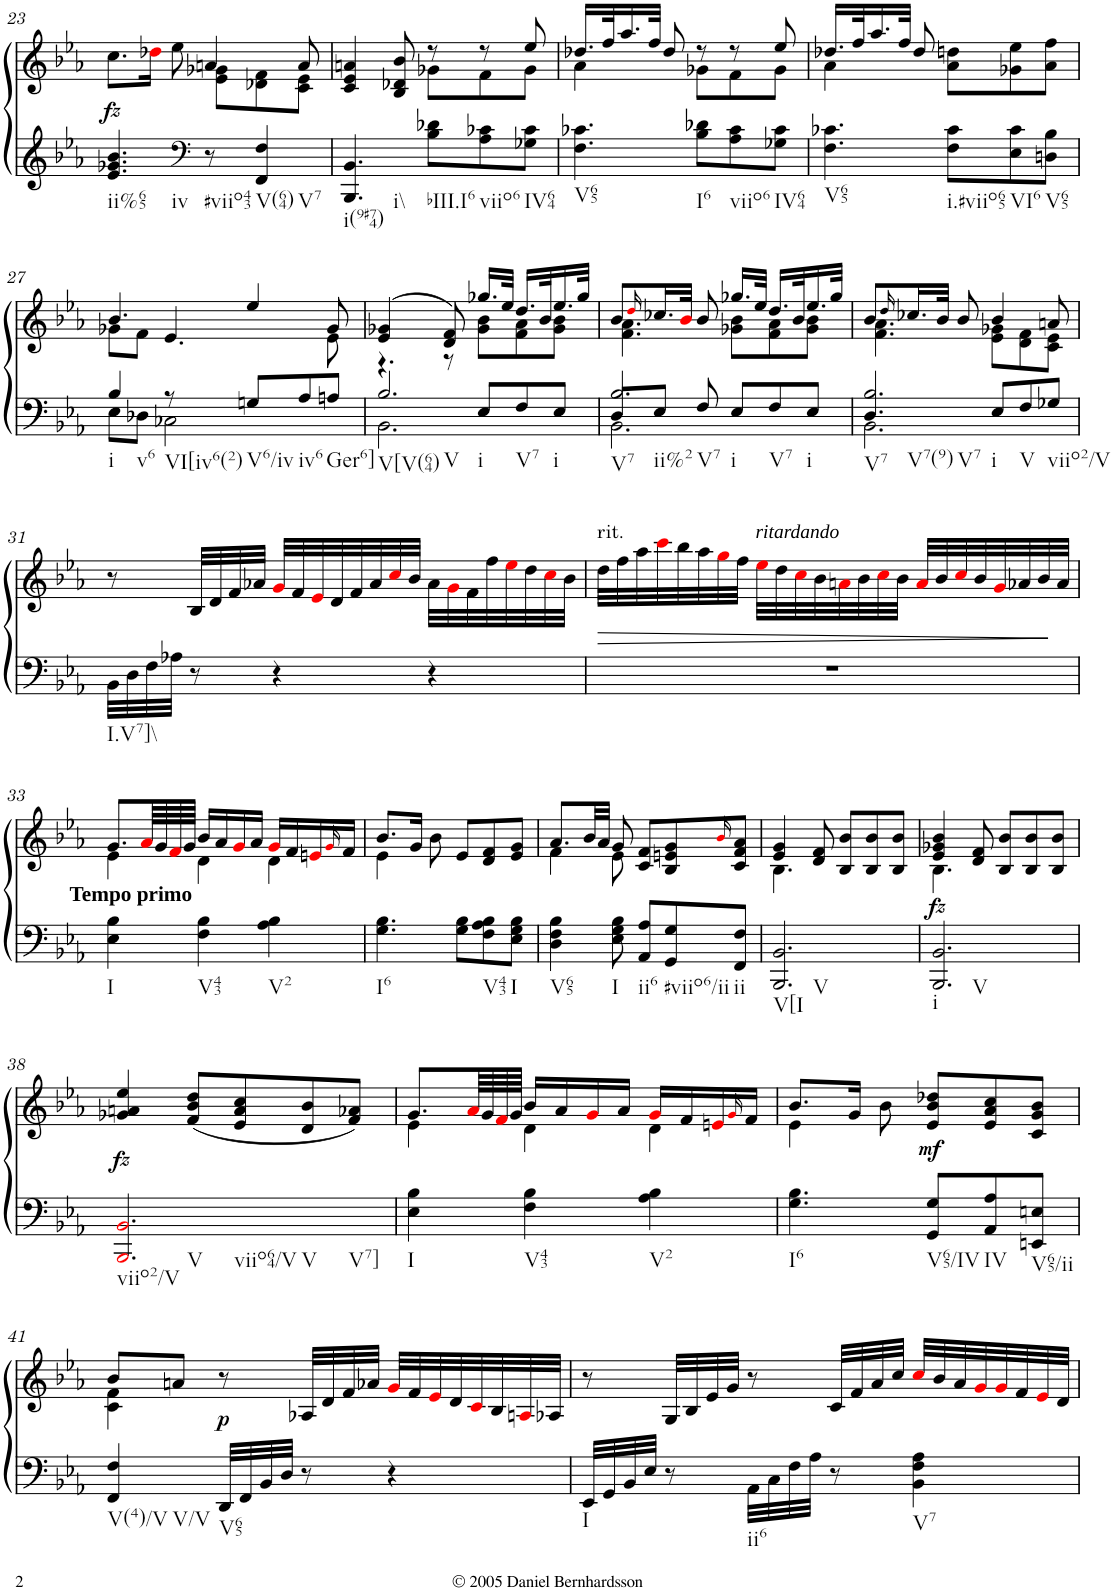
**kern	**kern	**dynam
*part1	*part1	*part1
*staff2	*staff1	*staff1/2
*I"Piano	*	*
*I'Pno.	*	*
!!LO:PB:g=z
*clefG2	*clefG2	*
*k[b-e-a-]	*k[b-e-a-]	*
*E-:	*E-:	*
*M3/4	*M3/4	*
=23	=23	=23
*	*^	*
!LO:TX:b:t=ii%65	!	!	!
!LO:TX:b:t=iv	!	!	!
!	!	!	!LO:DY:b
4.e-/ 4.g-X/ 4.b-/	8.cc\L	4ryy	fz
.	16dd-Xi\Jk	.	.
.	8ee-\	8ryy	.
*clefF4	*	*	*
!LO:TX:b:t=#viio43	!	!	!
8r	4an/	8e-\ 8g-X\L	.
!LO:TX:b:t=V(64)	!	!	!
!LO:TX:b:t=V7	!	!	!
4FF/ 4F/	.	8d-X\ 8f\	.
.	8a/	8c\ 8e-\J	.
=24	=24	=24	=24
!LO:TX:b:t=i(9#74)	!	!	!
!LO:TX:b:t=i\\	!	!	!
4.BBB-/ 4.BB-/	4c/ 4e-/ 4an/	4ryy	.
.	8B-/ 8d-X/ 8b-/	8ryy	.
!LO:TX:b:t=bIII.I6	!	!	!
8B-\ 8d-X\L	8r	8g-X\L	.
!LO:TX:b:t=viio6	!	!	!
8A-\ 8c-X\	8r	8f\	.
!LO:TX:b:t=IV64	!	!	!
8G-X\ 8c-\J	8ee-/	8g-\J	.
=25	=25	=25	=25
!LO:TX:b:t=V65	!	!	!
4.F\ 4.c-X\	16.dd-X/LL	4a-\	.
.	32ff/K	.	.
.	16.aa-/	.	.
.	32ff/JJk	.	.
.	8dd-/	8ryy	.
!LO:TX:b:t=I6	!	!	!
8B-\ 8d-X\L	8r	8g-X\L	.
!LO:TX:b:t=viio6	!	!	!
8A-\ 8c-\	8r	8f\	.
!LO:TX:b:t=IV64	!	!	!
8G-X\ 8c-\J	8ee-/	8g-\J	.
=26	=26	=26	=26
!LO:TX:b:t=V65	!	!	!
4.F\ 4.c-X\	16.dd-X/LL	4a-\	.
.	32ff/K	.	.
.	16.aa-/	.	.
.	32ff/JJk	.	.
.	8dd-/	4ryy	.
!LO:TX:b:t=i.#viio65	!	!	!
8F\ 8c-\L	8a-\ 8ddn\L	.	.
!LO:TX:b:t=VI6	!	!	!
8E-\ 8c-\	8g-X\ 8ee-\	4ryy	.
!LO:TX:b:t=V65	!	!	!
8Dn\ 8B-\J	8a-\ 8ff\J	.	.
!!LO:LB:g=z	!!
=27	=27	=27	=27
*^	*	*	*
!LO:TX:b:t=i	!	!	!	!
!LO:TX:b:t=v6	!	!	!	!
4B-/	8E-\L	4.b-/	8g-X\L	.
.	8D-X\J	.	8f\J	.
!LO:TX:b:t=VI[iv6(2)	!	!	!	!
8r	2C-X\	.	4.e-/	.
!LO:TX:b:t=V6/iv	!	!	!	!
8Gn/L	.	4ee-/	.	.
!LO:TX:b:t=iv6	!	!	!	!
8A-/	.	.	.	.
!LO:TX:b:t=Ger6]	!	!	!	!
8An/J	.	8g-/	8e-\	.
=28	=28	=28	=28	=28
*	*^	*	*	*
!LO:TX:b:t=V[V(64)	!	!	!	!	!
!LO:TX:b:t=V	!	!	!	!	!
4.r	2.BB-\	2.B-/	(4e-/ 4g-X/	4ryy	.
.	.	.	8d/ 8f/)	8r	.
!LO:TX:b:t=i	!	!	!	!	!
8E-/L	.	.	16.gg-X/LL	8g-\ 8b-\L	.
.	.	.	32ee-/JJk	.	.
!LO:TX:b:t=V7	!	!	!	!	!
8F/	.	.	16.dd/LL	8f\ 8a-\	.
.	.	.	32b-/K	.	.
!LO:TX:b:t=i	!	!	!	!	!
8E-/J	.	.	16.ee-/	8g-\ 8b-\J	.
.	.	.	32gg-/JJk	.	.
=29	=29	=29	=29	=29	=29
!LO:TX:b:t=V7	!	!	!	!	!
8D/L	2.BB-\	2.B-/	8b-/L	4.f\ 4.a-\	.
.	.	.	16qddi/	.	.
!LO:TX:b:t=ii%2	!	!	!	!	!
8E-/J	.	.	16.cc-X/L	.	.
.	.	.	32b-i/JJk	.	.
!LO:TX:b:t=V7	!	!	!	!	!
8F/	.	.	8b-/	.	.
!LO:TX:b:t=i	!	!	!	!	!
8E-/L	.	.	16.gg-X/LL	8g-X\ 8b-\L	.
.	.	.	32ee-/JJk	.	.
!LO:TX:b:t=V7	!	!	!	!	!
8F/	.	.	16.dd/LL	8f\ 8a-\	.
.	.	.	32b-/K	.	.
!LO:TX:b:t=i	!	!	!	!	!
8E-/J	.	.	16.ee-/	8g-\ 8b-\J	.
.	.	.	32gg-/JJk	.	.
=30	=30	=30	=30	=30	=30
!LO:TX:b:t=V7	!	!	!	!	!
!LO:TX:b:t=V7(9)	!	!	!	!	!
!LO:TX:b:t=V7	!	!	!	!	!
4.D/	2.BB-\	2.B-/	8b-/L	4.f\ 4.a-\	.
.	.	.	16qdd/	.	.
.	.	.	16.cc-X/L	.	.
.	.	.	32b-/JJk	.	.
.	.	.	8b-/	.	.
!LO:TX:b:t=i	!	!	!	!	!
8E-/L	.	.	4b-/	8e-\ 8g-X\L	.
!LO:TX:b:t=V	!	!	!	!	!
8F/	.	.	.	8d\ 8f\	.
!LO:TX:b:t=viio2/V	!	!	!	!	!
8G-X/J	.	.	8an/	8c\ 8e-\J	.
*v	*v	*v	*	*	*
!!LO:LB:g=z
=31	=31	=31	=31
!LO:TX:b:t=I.V7]\\	!	!	!
*	*v	*v	*
32BB-\LLL	8r	.
32D\	.	.
32F\	.	.
32A-X\JJJ	.	.
8r	32B-/LLL	.
.	32d/	.
.	32f/	.
.	32a-X/JJJ	.
4r	32gi/LLL	.
.	32f/	.
.	32e-i/	.
.	32d/	.
.	32f/	.
.	32a-/	.
.	32cci/	.
.	32b-/JJJ	.
4r	32a-\LLL	.
.	32gi\	.
.	32f\	.
.	32ff\	.
.	32ee-i\	.
.	32dd\	.
.	32cci\	.
.	32b-\JJJ	.
=32	=32	=32
!	!LO:TX:a:t=rit.	!
!	!	!LO:HP:b
2.r	32dd\LLL	>
.	32ff\	.
.	32aa-\	.
.	32ccci\	.
.	32bb-\	.
.	32aa-\	.
.	32ggi\	.
.	32ff\JJJ	.
!	!LO:TX:a:i:t=ritardando	!
.	32ee-i\LLL	.
.	32dd\	.
.	32cci\	.
.	32b-\	.
.	32ani\	.
.	32b-\	.
.	32cci\	.
.	32b-\JJJ	.
.	32ai/LLL	.
.	32b-/	.
.	32cci/	.
.	32b-/	.
.	32gi/	.
.	32a-X/	.
.	32b-/	.
.	32a-/JJJ	]
!!LO:LB:g=z
=33	=33	=33
*	*^	*
!	!LO:TX:b:B:t=Tempo primo	!	!
!LO:TX:b:t=I	!	!	!
4E-\ 4B-\	8.g/L	4e-\	.
.	64a-i/LLL	.	.
.	64g/	.	.
.	64fi/	.	.
.	64g/JJJJ	.	.
!LO:TX:b:t=V43	!	!	!
4F\ 4B-\	16b-/LL	4d\	.
.	16a-/	.	.
.	16gi/	.	.
.	16a-/JJ	.	.
!LO:TX:b:t=V2	!	!	!
4A-\ 4B-\	16gi/LL	4d\	.
.	16f/	.	.
.	16eni/	.	.
.	16qgi/	.	.
.	16f/JJ	.	.
=34	=34	=34	=34
!LO:TX:b:t=I6	!	!	!
4.G\ 4.B-\	8.b-/L	4e-\	.
.	16g/Jk	.	.
.	8b-\	4ryy	.
8G\ 8B-\L	8e-/L	.	.
!LO:TX:b:t=V43	!	!	!
8F\ 8A-\ 8B-\	8d/ 8f/	4ryy	.
!LO:TX:b:t=I	!	!	!
8E-\ 8G\ 8B-\J	8e-/ 8g/J	.	.
=35	=35	=35	=35
!LO:TX:b:t=V65	!	!	!
4D\ 4F\ 4B-\	8.a-/L	4f\	.
.	32b-/LL	.	.
.	32a-/JJJ	.	.
!LO:TX:b:t=I	!	!	!
8E-\ 8G\ 8B-\	8g/	8e-\	.
!LO:TX:b:t=ii6	!	!	!
8AA-/ 8A-/L	8c/ 8f/L	8ryy	.
!LO:TX:b:t=#viio6/ii	!	!	!
8GG/ 8G/	8B-/ 8en/ 8g/	4ryy	.
.	16qb-i/	.	.
!LO:TX:b:t=ii	!	!	!
8FF/ 8F/J	8c/ 8f/ 8a-/J	.	.
=36	=36	=36	=36
!LO:TX:b:t=V[I	!	!	!
!LO:TX:b:t=V	!	!	!
2.BBB-/ 2.BB-/	4e-/ 4g/	4.B-\	.
.	8d/ 8f/	.	.
.	8B-/ 8b-/L	8ryy	.
.	8B-/ 8b-/	4ryy	.
.	8B-/ 8b-/J	.	.
=37	=37	=37	=37
!LO:TX:b:t=i	!	!	!
!LO:TX:b:t=V	!	!	!
!	!	!	!LO:DY:b
2.BBB-/ 2.BB-/	4e-/ 4g-X/ 4b-/	4.B-\	fz
.	8d/ 8f/	.	.
.	8B-/ 8b-/L	8ryy	.
.	8B-/ 8b-/	4ryy	.
.	8B-/ 8b-/J	.	.
*	*v	*v	*
!!LO:LB:g=z
=38	=38	=38
!LO:TX:b:t=viio2/V	!	!
!LO:TX:b:t=V	!	!
!LO:TX:b:t=viio64/V	!	!
!LO:TX:b:t=V	!	!
!LO:TX:b:t=V7]	!	!
!	!	!LO:DY:b
2.BBB-i/ 2.BB-i/	4g-X/ 4an/ 4ee-/	fz
.	(8f/ 8b-/ 8dd/L	.
.	8e-/ 8a/ 8cc/	.
.	8d/ 8b-/	.
.	8f/ 8a-X/J)	.
=39	=39	=39
*	*^	*
!LO:TX:b:t=I	!	!	!
4E-\ 4B-\	8.g/L	4e-\	.
.	64a-i/LLL	.	.
.	64g/	.	.
.	64fi/	.	.
.	64g/JJJJ	.	.
!LO:TX:b:t=V43	!	!	!
4F\ 4B-\	16b-/LL	4d\	.
.	16a-/	.	.
.	16gi/	.	.
.	16a-/JJ	.	.
!LO:TX:b:t=V2	!	!	!
4A-\ 4B-\	16gi/LL	4d\	.
.	16f/	.	.
.	16eni/	.	.
.	16qgi/	.	.
.	16f/JJ	.	.
=40	=40	=40	=40
!LO:TX:b:t=I6	!	!	!
4.G\ 4.B-\	8.b-/L	4e-\	.
.	16g/Jk	.	.
.	8b-\	4ryy	.
!LO:TX:b:t=V65/IV	!	!	!
!	!	!	!LO:DY:b
8GG/ 8G/L	8e-/ 8b-/ 8dd-X/L	.	mf
!LO:TX:b:t=IV	!	!	!
8AA-/ 8A-/	8e-/ 8a-/ 8cc/	4ryy	.
!LO:TX:b:t=V65/ii	!	!	!
8EEn/ 8En/J	8c/ 8g/ 8b-/J	.	.
!!LO:LB:g=z	!!
=41	=41	=41	=41
!LO:TX:b:t=V(4)/V	!	!	!
!LO:TX:b:t=V/V	!	!	!
4FF/ 4F/	8b-/L	4c\ 4f\	.
.	8an/J	.	.
!LO:TX:b:t=V65	!	!	!
!	!	!	!LO:DY:b
32DD/LLL	8r	4ryy	p
32FF/	.	.	.
32BB-/	.	.	.
32D/JJJ	.	.	.
8r	32A-X/LLL	.	.
.	32d/	.	.
.	32f/	.	.
.	32a-X/JJJ	.	.
4r	32gi/LLL	4ryy	.
.	32f/	.	.
.	32e-i/	.	.
.	32d/	.	.
.	32ci/	.	.
.	32B-/	.	.
.	32Ani/	.	.
.	32A-X/JJJ	.	.
*	*v	*v	*
=42	=42	=42
!LO:TX:b:t=I	!	!
32EE-/LLL	8r	.
32GG/	.	.
32BB-/	.	.
32E-/JJJ	.	.
8r	32G/LLL	.
.	32B-/	.
.	32e-/	.
.	32g/JJJ	.
!LO:TX:b:t=ii6	!	!
32AA-\LLL	8r	.
32C\	.	.
32F\	.	.
32A-\JJJ	.	.
8r	32c/LLL	.
.	32f/	.
.	32a-/	.
.	32cc/JJJ	.
!LO:TX:b:t=V7	!	!
4BB-\ 4F\ 4A-\	32cci/LLL	.
.	32b-/	.
.	32a-/	.
.	32gi/	.
.	32gi/	.
.	32f/	.
.	32e-i/	.
.	32d/JJJ	.
=	=	=
*-	*-	*-
